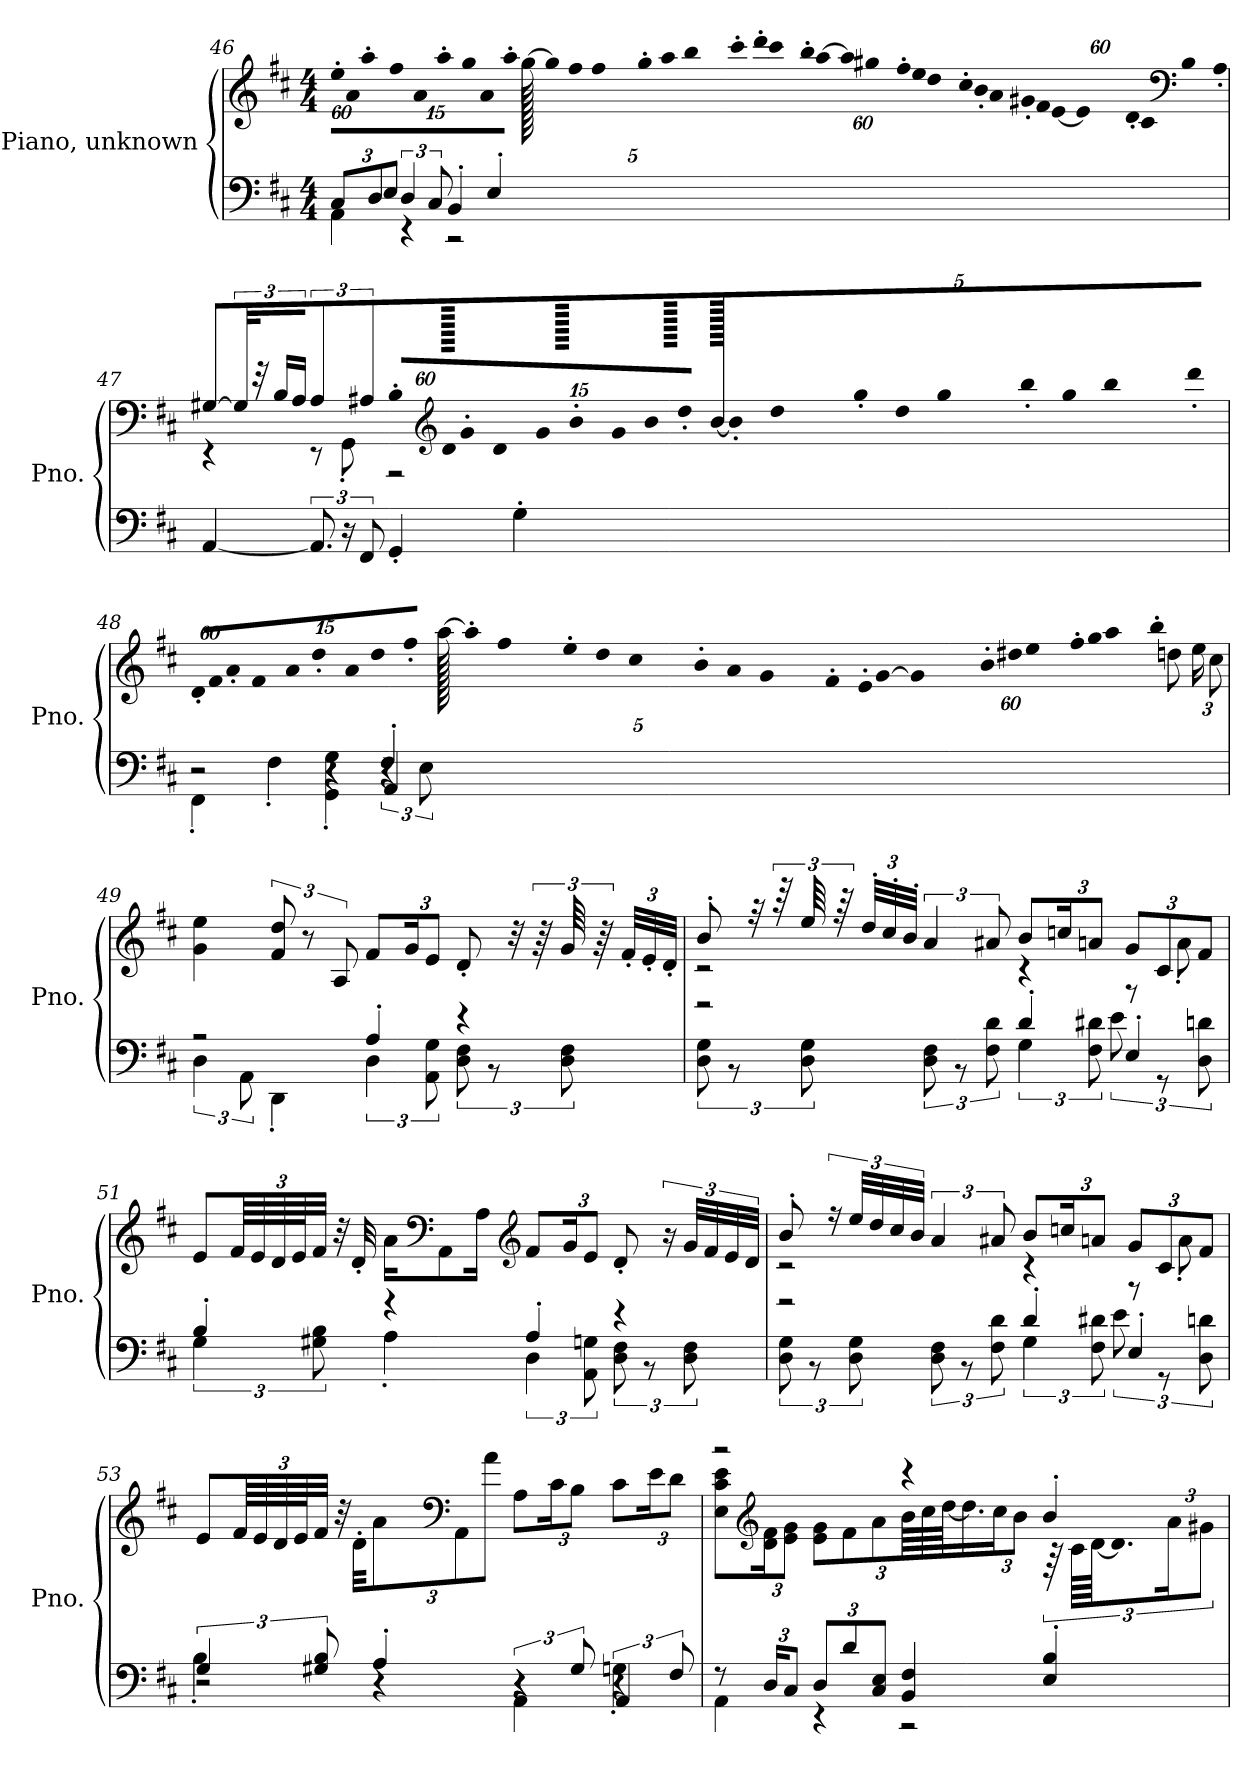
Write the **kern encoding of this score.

**kern	**kern
*part1	*part1
*staff2	*staff1
*I"Piano, unknown	*
*I'Pno.	*
!!LO:LB:g=z
*clefF4	*clefG2
*k[f#c#]	*k[f#c#]
*M4/4	*M4/4
*Xbrackettup	*Xbrackettup
=46	=46
*^	*
!	!	!LO:N:vis=32
12C#/L	4AA\	1920%53ee'\LLL
!	!	!LO:N:vis=32
.	.	1920%53a\
.	.	1920ryy
!	!	!LO:N:vis=32
.	.	1920%53aa'\
!	!	!LO:N:vis=32
12D/	.	1920%53ff#\
!	!	!LO:N:vis=32
.	.	1920%53a\
.	.	1920ryy
!	!	!LO:N:vis=32
.	.	1920%53aa'\
!	!	!LO:N:vis=32
12E/J	.	1920%53gg\
!	!	!LO:N:vis=32
.	.	1920%53a\
.	.	1920ryy
!	!	!LO:N:vis=32
.	.	1920%53aa'\JJJ
*brackettup	*	*
6D/	4r	[640gg\LL
.	.	1920%157gg\L]
!	!	!LO:N:vis=32
.	.	1920%53ff#\L
!	!	!LO:N:vis=32
.	.	1920%53ff#\
.	.	1920ryy
!	!	!LO:N:vis=32
.	.	1920%53gg'\
!	!	!LO:N:vis=32
12C#/	.	1920%53aa\
!	!	!LO:N:vis=32
.	.	1920%53bb\
.	.	1920ryy
!	!	!LO:N:vis=32
.	.	1920%53ccc#'\JJJ
!	!	!LO:N:vis=32
4BB'/	2r	1920%53ddd'\LLL
!	!	!LO:N:vis=32
.	.	1920%53ccc#\
.	.	1920ryy
!	!	!LO:N:vis=32
.	.	1920%53bb'\
.	.	[640aa\
.	.	192%5aa\]
!	!	!LO:N:vis=32
.	.	1920%53gg#X\
.	.	1920ryy
!	!	!LO:N:vis=32
.	.	1920%53ff#'\
!	!	!LO:N:vis=32
.	.	1920%53ee\
!	!	!LO:N:vis=32
.	.	1920%53dd\
.	.	1920ryy
!	!	!LO:N:vis=32
.	.	1920%53cc#'\JJJ
!	!	!LO:N:vis=32
4E'/	.	1920%53b'/LLL
!	!	!LO:N:vis=32
.	.	1920%53a/
.	.	1920ryy
!	!	!LO:N:vis=32
.	.	1920%53g#X'/
!	!	!LO:N:vis=32
.	.	1920%53f#/
.	.	[640e/
.	.	192%5e/]
.	.	1920ryy
!	!	!LO:N:vis=32
.	.	1920%53d'/
!	!	!LO:N:vis=32
.	.	1920%53c#/
*	*	*clefF4
!	!	!LO:N:vis=32
.	.	1920%53B/
.	.	1920ryy
!	!	!LO:N:vis=32
.	.	1920%53A'/JJJ
*v	*v	*
!!LO:LB:g=z
=47	=47
*	*^
[4AA/	[8G#X/L	4r
*	*brackettup	*
.	48G#/Jkk]	.
.	48r	.
.	24B/LL	.
.	24A/JJ	.
12.AA/]	6A/	8r
24r	.	8GG'\
12FF#/	12A#X/	.
*	*Xbrackettup	*
!	!LO:N:vis=32	!
4GG'/	1920%53B'/LLL	2r
*	*clefG2	*
!	!LO:N:vis=32	!
.	1920%53d/	.
.	1920ryy	.
!	!LO:N:vis=32	!
.	1920%53g'/	.
!	!LO:N:vis=32	!
.	1920%53d/	.
!	!LO:N:vis=32	!
.	1920%53g/	.
.	1920ryy	.
!	!LO:N:vis=32	!
.	1920%53b'/	.
!	!LO:N:vis=32	!
.	1920%53g/	.
!	!LO:N:vis=32	!
.	1920%53b/	.
.	1920ryy	.
!	!LO:N:vis=32	!
.	1920%53dd'/JJJ	.
4G'\	[640b/LLL	.
.	192%5b'/LLL]	.
!	!LO:N:vis=32	!
.	1920%53dd/	.
.	1920ryy	.
!	!LO:N:vis=32	!
.	1920%53gg'/	.
!	!LO:N:vis=32	!
.	1920%53dd/	.
!	!LO:N:vis=32	!
.	1920%53gg/	.
.	1920ryy	.
!	!LO:N:vis=32	!
.	1920%53bb'/	.
!	!LO:N:vis=32	!
.	1920%53gg/	.
!	!LO:N:vis=32	!
.	1920%53bb/	.
.	1920ryy	.
!	!LO:N:vis=32	!
.	1920%53ddd'/JJJ	.
*	*v	*v
!!LO:LB:g=z
=48	=48
*^	*
*	*^	*
!	!	!	!LO:N:vis=32
2r	4FF#'\	2r	1920%53d'/LLL
!	!	!	!LO:N:vis=32
.	.	.	1920%53f#/
.	.	.	1920ryy
!	!	!	!LO:N:vis=32
.	.	.	1920%53a'/
!	!	!	!LO:N:vis=32
.	.	.	1920%53f#/
!	!	!	!LO:N:vis=32
.	.	.	1920%53a/
.	.	.	1920ryy
!	!	!	!LO:N:vis=32
.	.	.	1920%53dd'/
!	!	!	!LO:N:vis=32
.	.	.	1920%53a/
!	!	!	!LO:N:vis=32
.	.	.	1920%53dd/
.	.	.	1920ryy
!	!	!	!LO:N:vis=32
.	.	.	1920%53ff#'/JJJ
.	4F#'\	.	[640aa\LLL
.	.	.	192%5aa'\LLL]
!	!	!	!LO:N:vis=32
.	.	.	1920%53ff#\
.	.	.	1920ryy
!	!	!	!LO:N:vis=32
.	.	.	1920%53ee'\
!	!	!	!LO:N:vis=32
.	.	.	1920%53dd\
!	!	!	!LO:N:vis=32
.	.	.	1920%53cc#\
.	.	.	1920ryy
!	!	!	!LO:N:vis=32
.	.	.	1920%53b'\
!	!	!	!LO:N:vis=32
.	.	.	1920%53a\
!	!	!	!LO:N:vis=32
.	.	.	1920%53g\
.	.	.	1920ryy
!	!	!	!LO:N:vis=32
.	.	.	1920%53f#'\JJJ
!	!	!	!LO:N:vis=32
4r	4GG\' 4G\'	4r	1920%53e'\LLL
.	.	.	[640g\
.	.	.	192%5g\]
.	.	.	1920ryy
!	!	!	!LO:N:vis=32
.	.	.	1920%53b'\
!	!	!	!LO:N:vis=32
.	.	.	1920%53dd#X\
!	!	!	!LO:N:vis=32
.	.	.	1920%53ee\
.	.	.	1920ryy
!	!	!	!LO:N:vis=32
.	.	.	1920%53ff#'\
!	!	!	!LO:N:vis=32
.	.	.	1920%53gg\
!	!	!	!LO:N:vis=32
.	.	.	1920%53aa\
.	.	.	1920ryy
!	!	!	!LO:N:vis=32
.	.	.	1920%53bb'\JJJ
4F#'/	6r	4AA/	8ddn\L
.	.	.	24ee\K
.	12E\	.	12cc#\J
*	*v	*v	*
!!LO:PB:g=z
=49	=49	=49
2r	6D\	4g\ 4ee\
.	12AA\	.
*	*	*brackettup
.	4DD'\	12f#/ 12dd/
.	.	12r
.	.	12A/
4A'/	6D\	8f#/L
*	*	*Xbrackettup
.	.	24g/K
.	12AA\ 12G\	12e/J
4r	12D\ 12F#\	8d'/
.	12r	.
.	.	32r
*	*	*brackettup
.	.	96r
.	12D\ 12F#\	96g/
.	.	96r
*	*	*Xbrackettup
.	.	48f#'/LLL
.	.	48e'/
.	.	48d'/JJJ
=50	=50	=50
*	*	*^
2r	12D\ 12G\	8b'/	2r
.	12r	.	.
.	.	32r	.
*	*	*brackettup	*
.	.	96r	.
.	12D\ 12G\	96ee/	.
.	.	96r	.
*	*	*Xbrackettup	*
.	.	48dd'/LLL	.
.	.	48cc#'/	.
.	.	48b'/JJJ	.
*	*	*brackettup	*
.	12D\ 12F#\	6a/	.
.	12r	.	.
.	12F#\ 12d\	12a#X/	.
4d'/	6G\	8b/L	4r
*	*	*Xbrackettup	*
.	.	24ccn/K	.
.	12F#\ 12d#X\	12an/J	.
4E'/	12e\	12g/L	8r
.	12r	12c#/	.
.	.	.	8a'\
.	12D\ 12dn\	12f#/J	.
*	*	*v	*v
!!LO:LB:g=z
=51	=51	=51
4B'/	6G\	8e/L
.	.	96f#/LLL
.	.	96e/
.	.	96d/
.	.	96e/J
.	12G#X\ 12B\	48f#/JJJ
.	.	32r
.	.	32d'/
4r	4A'\	16a\KL
*	*	*clefF4
.	.	8AA\
.	.	16A\Jk
*	*	*clefG2
4A'/	6D\	8f#/L
.	.	24g/K
.	12AA\ 12Gn\	12e/J
4r	12D\ 12F#\	8d'/
.	12r	.
*	*	*brackettup
.	.	24r
.	12D\ 12F#\	48g/LLL
*	*	*Xbrackettup
.	.	48f#/
.	.	48e/
.	.	48d/JJJ
=52	=52	=52
*	*	*^
2r	12D\ 12G\	8b'/	2r
.	12r	.	.
*	*	*brackettup	*
.	.	24r	.
.	12D\ 12G\	48ee/LLL	.
*	*	*Xbrackettup	*
.	.	48dd/	.
.	.	48cc#/	.
.	.	48b/JJJ	.
*	*	*brackettup	*
.	12D\ 12F#\	6a/	.
.	12r	.	.
.	12F#\ 12d\	12a#X/	.
4d'/	6G\	8b/L	4r
*	*	*Xbrackettup	*
.	.	24ccn/K	.
.	12F#\ 12d#X\	12an/J	.
4E'/	12e\	12g/L	8r
.	12r	12c#/	.
.	.	.	8a'\
.	12D\ 12dn\	12f#/J	.
*	*	*v	*v
!!LO:LB:g=z
=53	=53	=53
*	*^	*
6G/	4B'\	2r	8e/L
.	.	.	96f#/LLL
.	.	.	96e/
.	.	.	96d/
.	.	.	96e/J
12G#X/ 12B/	.	.	48f#/JJJ
.	.	.	32r
.	.	.	32d'\KKL
4A'/	4r	.	12a\
*	*	*	*clefF4
.	.	.	12AA\
.	.	.	12a\J
6r	4AA\	4r	8A\L
.	.	.	24c#\K
12G#/	.	.	12B\J
6r	4Gn'\	4AA/	8c#\L
.	.	.	24e\K
12F#/	.	.	12d\J
*	*v	*v	*
=54	=54	=54
*	*	*^
8r	4AA\	2r	8E\ 8c#\ 8e\L
*	*	*clefG2	*
*Xbrackettup	*	*	*
24D/KL	.	.	24d\ 24f#\K
12C#/J	.	.	12e\ 12g\J
12D/L	4r	.	12e\ 12g\L
12d/	.	.	12f#\
12C#/ 12E/J	.	.	12a\
4BB/ 4F#/	2r	4r	96b\LLL
.	.	.	96cc#\
.	.	.	[96dd\JJ
.	.	.	16.dd\]
.	.	.	24cc#\J
.	.	.	12b\J
*	*	*	*brackettup
4E/' 4B/'	.	4b'/	96r
.	.	.	96c#\LLLL
.	.	.	[96d\JJ
.	.	.	16.d\]
*	*	*	*Xbrackettup
.	.	.	24a\J
.	.	.	12g#X\J
*v	*v	*	*
*	*v	*v
=	=
*-	*-
